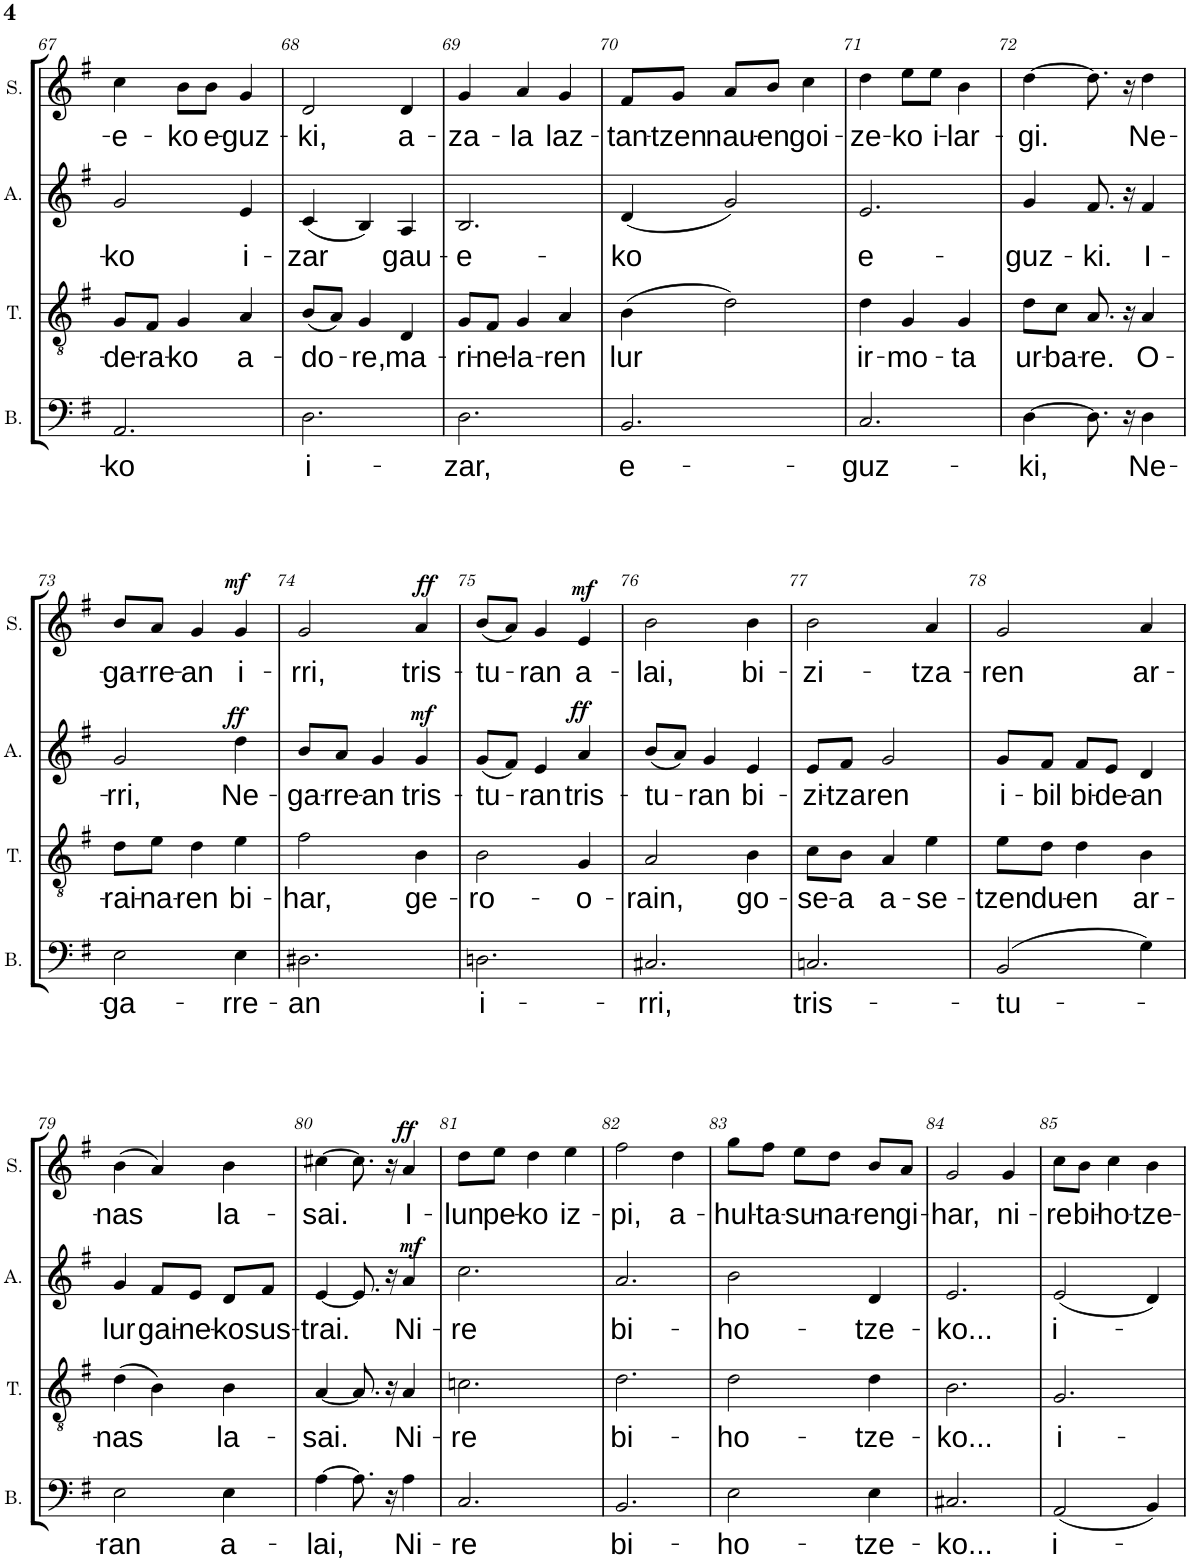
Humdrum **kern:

**kern	**text	**kern	**text	**kern	**text	**dynam	**kern	**text	**dynam
*part4	*part4	*part3	*part3	*part2	*part2	*part2	*part1	*part1	*part1
*staff4	*staff4	*staff3	*staff3	*staff2	*staff2	*staff2	*staff1	*staff1	*staff1
*I"Basse	*	*I"Tenor	*	*I"Alto	*	*	*I"Soprano	*	*
*I'B.	*	*I'T.	*	*I'A.	*	*	*I'S.	*	*
!!LO:PB:g=z
*clefF4	*	*clefGv2	*	*clefG2	*	*	*clefG2	*	*
*k[f#]	*	*k[f#]	*	*k[f#]	*	*	*k[f#]	*	*
*M3/4	*	*M3/4	*	*M3/4	*	*	*M3/4	*	*
=67	=67	=67	=67	=67	=67	=67	=67	=67	=67
!	!LO:LY:b	!	!LO:LY:b	!	!LO:LY:b	!	!	!LO:LY:b	!
2.AA/	-ko	8G/L	-de-	2g/	-ko	.	4cc\	-e-	.
!	!	!	!LO:LY:b	!	!	!	!	!	!
.	.	8F#/J	-ra-	.	.	.	.	.	.
!	!	!	!LO:LY:b	!	!	!	!	!LO:LY:b	!
.	.	4G/	-ko	.	.	.	8b\L	-ko	.
!	!	!	!	!	!	!	!	!LO:LY:b	!
.	.	.	.	.	.	.	8b\J	e-	.
!	!	!	!LO:LY:b	!	!LO:LY:b	!	!	!LO:LY:b	!
.	.	4A/	a-	4e/	i-	.	4g/	-guz-	.
=68	=68	=68	=68	=68	=68	=68	=68	=68	=68
!	!LO:LY:b	!	!LO:LY:b	!	!LO:LY:b	!	!	!LO:LY:b	!
2.D\	i-	(8B/L	-do-	(4c/	-zar	.	2d/	-ki,	.
.	.	8A/J)	.	.	.	.	.	.	.
!	!	!	!LO:LY:b	!	!	!	!	!	!
.	.	4G/	-re,	4B/)	.	.	.	.	.
!	!	!	!LO:LY:b	!	!LO:LY:b	!	!	!LO:LY:b	!
.	.	4D/	ma-	4A/	gau-	.	4d/	a-	.
=69	=69	=69	=69	=69	=69	=69	=69	=69	=69
!	!LO:LY:b	!	!LO:LY:b	!	!LO:LY:b	!	!	!LO:LY:b	!
2.D\	-zar,	8G/L	-ri-	2.B/	-e-	.	4g/	-za-	.
!	!	!	!LO:LY:b	!	!	!	!	!	!
.	.	8F#/J	-ne-	.	.	.	.	.	.
!	!	!	!LO:LY:b	!	!	!	!	!LO:LY:b	!
.	.	4G/	-la-	.	.	.	4a/	-la	.
!	!	!	!LO:LY:b	!	!	!	!	!LO:LY:b	!
.	.	4A/	-ren	.	.	.	4g/	laz-	.
=70	=70	=70	=70	=70	=70	=70	=70	=70	=70
!	!LO:LY:b	!	!LO:LY:b	!	!LO:LY:b	!	!	!LO:LY:b	!
2.BB/	e-	(4B\	lur	(4d/	ko	.	8f#/L	-tan-	.
!	!	!	!	!	!	!	!	!LO:LY:b	!
.	.	.	.	.	.	.	8g/J	-tzen	.
!	!	!	!	!	!	!	!	!LO:LY:b	!
.	.	2d\)	.	2g/)	.	.	8a/L	nau-	.
!	!	!	!	!	!	!	!	!LO:LY:b	!
.	.	.	.	.	.	.	8b/J	-en	.
!	!	!	!	!	!	!	!	!LO:LY:b	!
.	.	.	.	.	.	.	4cc\	goi-	.
=71	=71	=71	=71	=71	=71	=71	=71	=71	=71
!	!LO:LY:b	!	!LO:LY:b	!	!LO:LY:b	!	!	!LO:LY:b	!
2.C/	-guz-	4d\	ir-	2.e/	e-	.	4dd\	-ze-	.
!	!	!	!LO:LY:b	!	!	!	!	!LO:LY:b	!
.	.	4G/	-mo-	.	.	.	8ee\L	-ko	.
!	!	!	!	!	!	!	!	!LO:LY:b	!
.	.	.	.	.	.	.	8ee\J	i-	.
!	!	!	!LO:LY:b	!	!	!	!	!LO:LY:b	!
.	.	4G/	-ta	.	.	.	4b\	-lar-	.
=72	=72	=72	=72	=72	=72	=72	=72	=72	=72
!	!LO:LY:b	!	!LO:LY:b	!	!LO:LY:b	!	!	!LO:LY:b	!
[4D\	-ki,	8d\L	ur-	4g/	-guz-	.	[4dd\	-gi.	.
!	!	!	!LO:LY:b	!	!	!	!	!	!
.	.	8c\J	-ba-	.	.	.	.	.	.
!	!	!	!LO:LY:b	!	!LO:LY:b	!	!	!	!
8.D\]	.	8.A/	-re.	8.f#/	-ki.	.	8.dd\]	.	.
16r	.	16r	.	16r	.	.	16r	.	.
!	!LO:LY:b	!	!LO:LY:b	!	!LO:LY:b	!	!	!LO:LY:b	!
4D\	Ne-	4A/	O-	4f#/	I-	.	4dd\	Ne-	.
!!LO:LB:g=z
=73	=73	=73	=73	=73	=73	=73	=73	=73	=73
!	!LO:LY:b	!	!LO:LY:b	!	!LO:LY:b	!	!	!LO:LY:b	!
2E\	-ga-	8d\L	-rai-	2g/	-rri,	.	8b/L	-ga-	.
!	!	!	!LO:LY:b	!	!	!	!	!LO:LY:b	!
.	.	8e\J	-na-	.	.	.	8a/J	-rre-	.
!	!	!	!LO:LY:b	!	!	!	!	!LO:LY:b	!
.	.	4d\	-ren	.	.	.	4g/	-an	.
!	!LO:LY:b	!	!LO:LY:b	!	!LO:LY:b	!LO:DY:a	!	!LO:LY:b	!LO:DY:a
4E\	-rre-	4e\	bi-	4dd\	Ne-	ff	4g/	i-	mf
=74	=74	=74	=74	=74	=74	=74	=74	=74	=74
!	!LO:LY:b	!	!LO:LY:b	!	!LO:LY:b	!	!	!LO:LY:b	!
2.D#X\	-an	2f#\	-har,	8b/L	-ga-	.	2g/	-rri,	.
!	!	!	!	!	!LO:LY:b	!	!	!	!
.	.	.	.	8a/J	-rre-	.	.	.	.
!	!	!	!	!	!LO:LY:b	!	!	!	!
.	.	.	.	4g/	-an	.	.	.	.
!	!	!	!LO:LY:b	!	!LO:LY:b	!LO:DY:a	!	!LO:LY:b	!LO:DY:a
.	.	4B\	ge-	4g/	tris-	mf	4a/	tris-	ff
=75	=75	=75	=75	=75	=75	=75	=75	=75	=75
!	!LO:LY:b	!	!LO:LY:b	!	!LO:LY:b	!	!	!LO:LY:b	!
2.Dn\	i-	2B\	-ro-	(8g/L	-tu-	.	(8b/L	-tu-	.
.	.	.	.	8f#/J)	.	.	8a/J)	.	.
!	!	!	!	!	!LO:LY:b	!	!	!LO:LY:b	!
.	.	.	.	4e/	ran	.	4g/	ran	.
!	!	!	!LO:LY:b	!	!LO:LY:b	!LO:DY:a	!	!LO:LY:b	!LO:DY:a
.	.	4G/	o-	4a/	tris-	ff	4e/	a-	mf
=76	=76	=76	=76	=76	=76	=76	=76	=76	=76
!	!LO:LY:b	!	!LO:LY:b	!	!LO:LY:b	!	!	!LO:LY:b	!
2.C#X/	-rri,	2A/	-rain,	(8b/L	-tu-	.	2b\	-lai,	.
.	.	.	.	8a/J)	.	.	.	.	.
!	!	!	!	!	!LO:LY:b	!	!	!	!
.	.	.	.	4g/	ran	.	.	.	.
!	!	!	!LO:LY:b	!	!LO:LY:b	!	!	!LO:LY:b	!
.	.	4B\	go-	4e/	bi-	.	4b\	bi-	.
=77	=77	=77	=77	=77	=77	=77	=77	=77	=77
!	!LO:LY:b	!	!LO:LY:b	!	!LO:LY:b	!	!	!LO:LY:b	!
2.Cn/	tris-	8c\L	-se-	8e/L	-zi-	.	2b\	-zi-	.
!	!	!	!LO:LY:b	!	!LO:LY:b	!	!	!	!
.	.	8B\J	-a	8f#/J	-tza	.	.	.	.
!	!	!	!LO:LY:b	!	!LO:LY:b	!	!	!	!
.	.	4A/	a-	2g/	ren	.	.	.	.
!	!	!	!LO:LY:b	!	!	!	!	!LO:LY:b	!
.	.	4e\	-se-	.	.	.	4a/	-tza-	.
=78	=78	=78	=78	=78	=78	=78	=78	=78	=78
!	!LO:LY:b	!	!LO:LY:b	!	!LO:LY:b	!	!	!LO:LY:b	!
(2BB/	-tu-	8e\L	-tzen	8g/L	i-	.	2g/	-ren	.
!	!	!	!LO:LY:b	!	!LO:LY:b	!	!	!	!
.	.	8d\J	du-	8f#/J	-bil	.	.	.	.
!	!	!	!LO:LY:b	!	!LO:LY:b	!	!	!	!
.	.	4d\	-en	8f#/L	bi-	.	.	.	.
!	!	!	!	!	!LO:LY:b	!	!	!	!
.	.	.	.	8e/J	-de-	.	.	.	.
!	!	!	!LO:LY:b	!	!LO:LY:b	!	!	!LO:LY:b	!
4G\)	.	4B\	ar-	4d/	-an	.	4a/	ar-	.
!!LO:LB:g=z
=79	=79	=79	=79	=79	=79	=79	=79	=79	=79
!	!LO:LY:b	!	!LO:LY:b	!	!LO:LY:b	!	!	!LO:LY:b	!
2E\	-ran	(4d\	-nas	4g/	lur	.	(4b\	-nas	.
!	!	!	!	!	!LO:LY:b	!	!	!	!
.	.	4B\)	.	8f#/L	gai-	.	4a/)	.	.
!	!	!	!	!	!LO:LY:b	!	!	!	!
.	.	.	.	8e/J	-ne-	.	.	.	.
!	!LO:LY:b	!	!LO:LY:b	!	!LO:LY:b	!	!	!LO:LY:b	!
4E\	a-	4B\	la-	8d/L	-ko	.	4b\	la-	.
!	!	!	!	!	!LO:LY:b	!	!	!	!
.	.	.	.	8f#/J	sus-	.	.	.	.
=80	=80	=80	=80	=80	=80	=80	=80	=80	=80
!	!LO:LY:b	!	!LO:LY:b	!	!LO:LY:b	!	!	!LO:LY:b	!
[4A\	-lai,	[4A/	-sai.	[4e/	-trai.	.	[4cc#X\	-sai.	.
8.A\]	.	8.A/]	.	8.e/]	.	.	8.cc#\]	.	.
16r	.	16r	.	16r	.	.	16r	.	.
!	!LO:LY:b	!	!LO:LY:b	!	!LO:LY:b	!LO:DY:a	!	!LO:LY:b	!LO:DY:a
4A\	Ni-	4A/	Ni-	4a/	Ni-	mf	4a/	I-	ff
=81	=81	=81	=81	=81	=81	=81	=81	=81	=81
!	!LO:LY:b	!	!LO:LY:b	!	!LO:LY:b	!	!	!LO:LY:b	!
2.C/	-re	2.cn\	-re	2.cc\	-re	.	8dd\L	-lun	.
!	!	!	!	!	!	!	!	!LO:LY:b	!
.	.	.	.	.	.	.	8ee\J	pe-	.
!	!	!	!	!	!	!	!	!LO:LY:b	!
.	.	.	.	.	.	.	4dd\	-ko	.
!	!	!	!	!	!	!	!	!LO:LY:b	!
.	.	.	.	.	.	.	4ee\	iz-	.
=82	=82	=82	=82	=82	=82	=82	=82	=82	=82
!	!LO:LY:b	!	!LO:LY:b	!	!LO:LY:b	!	!	!LO:LY:b	!
2.BB/	bi-	2.d\	bi-	2.a/	bi-	.	2ff#\	-pi,	.
!	!	!	!	!	!	!	!	!LO:LY:b	!
.	.	.	.	.	.	.	4dd\	a-	.
=83	=83	=83	=83	=83	=83	=83	=83	=83	=83
!	!LO:LY:b	!	!LO:LY:b	!	!LO:LY:b	!	!	!LO:LY:b	!
2E\	-ho-	2d\	-ho-	2b\	-ho-	.	8gg\L	-hul-	.
!	!	!	!	!	!	!	!	!LO:LY:b	!
.	.	.	.	.	.	.	8ff#\J	-ta-	.
!	!	!	!	!	!	!	!	!LO:LY:b	!
.	.	.	.	.	.	.	8ee\L	-su-	.
!	!	!	!	!	!	!	!	!LO:LY:b	!
.	.	.	.	.	.	.	8dd\J	-na-	.
!	!LO:LY:b	!	!LO:LY:b	!	!LO:LY:b	!	!	!LO:LY:b	!
4E\	-tze-	4d\	-tze-	4d/	-tze-	.	8b/L	-ren	.
!	!	!	!	!	!	!	!	!LO:LY:b	!
.	.	.	.	.	.	.	8a/J	gi-	.
=84	=84	=84	=84	=84	=84	=84	=84	=84	=84
!	!LO:LY:b	!	!LO:LY:b	!	!LO:LY:b	!	!	!LO:LY:b	!
2.C#X/	-ko...	2.B\	-ko...	2.e/	-ko...	.	2g/	-har,	.
!	!	!	!	!	!	!	!	!LO:LY:b	!
.	.	.	.	.	.	.	4g/	ni-	.
=85	=85	=85	=85	=85	=85	=85	=85	=85	=85
!	!LO:LY:b	!	!LO:LY:b	!	!LO:LY:b	!	!	!LO:LY:b	!
(2AA/	i-	2.G/	i-	(2e/	i-	.	8cc\L	-re	.
!	!	!	!	!	!	!	!	!LO:LY:b	!
.	.	.	.	.	.	.	8b\J	bi-	.
!	!	!	!	!	!	!	!	!LO:LY:b	!
.	.	.	.	.	.	.	4cc\	-ho-	.
!	!	!	!	!	!	!	!	!LO:LY:b	!
4BB/)	.	.	.	4d/)	.	.	4b\	-tze-	.
=	=	=	=	=	=	=	=	=	=
*-	*-	*-	*-	*-	*-	*-	*-	*-	*-
